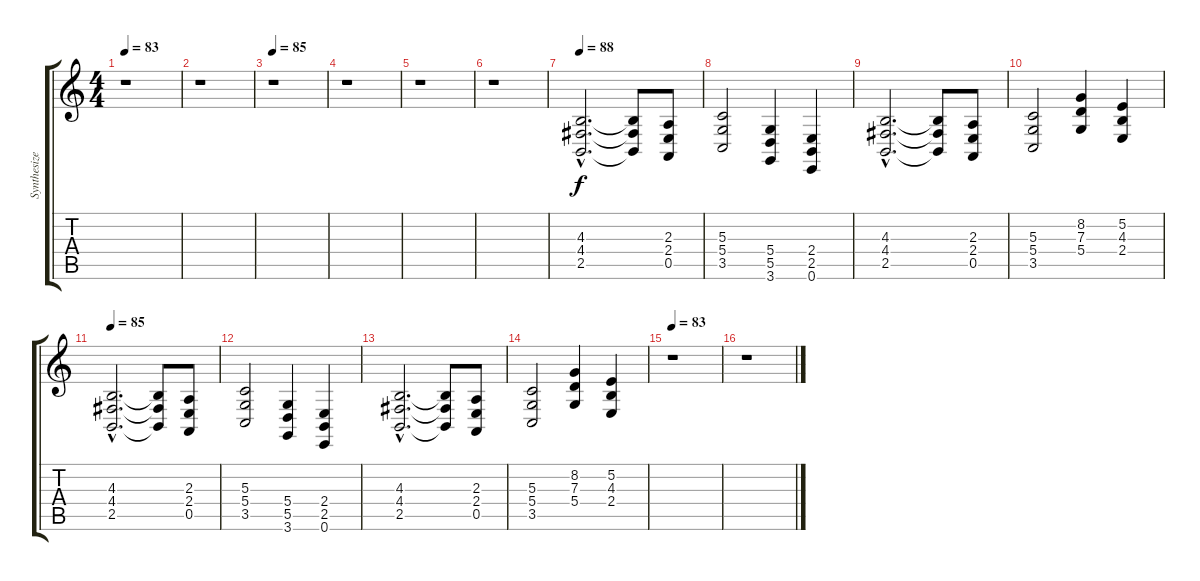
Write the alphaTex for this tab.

\track ("Synthesizers" "Synthesize") {instrument choiraahs}
\staff {score tabs}
\tuning (E4 B3 G3 D3 A2 E2) {hide}
\ts (4 4)
\tempo 83
\clef g2
\ks c
r.1{dy f instrument choiraahs} |
r.1 |
\tempo 85
r.1 |
r.1 |
r.1 |
r.1 |
\tempo 88
(4.3{hac} 4.4{hac} 2.5{hac}).2{d} (4.3{t} 4.4{t} 2.5{t}).8 (2.3 2.4 0.5).8 |
(5.3 5.4 3.5).2 (5.4 5.5 3.6).4 (2.4 2.5 0.6).4 |
(4.3{hac} 4.4{hac} 2.5{hac}).2{d} (4.3{t} 4.4{t} 2.5{t}).8 (2.3 2.4 0.5).8 |
(5.3 5.4 3.5).2 (8.2 7.3 5.4).4 (5.2 4.3 2.4).4 |
\tempo 85
(4.3{hac} 4.4{hac} 2.5{hac}).2{d} (4.3{t} 4.4{t} 2.5{t}).8 (2.3 2.4 0.5).8 |
(5.3 5.4 3.5).2 (5.4 5.5 3.6).4 (2.4 2.5 0.6).4 |
(4.3{hac} 4.4{hac} 2.5{hac}).2{d} (4.3{t} 4.4{t} 2.5{t}).8 (2.3 2.4 0.5).8 |
(5.3 5.4 3.5).2 (8.2 7.3 5.4).4 (5.2 4.3 2.4).4 |
\tempo 83
r.1 |
r.1
